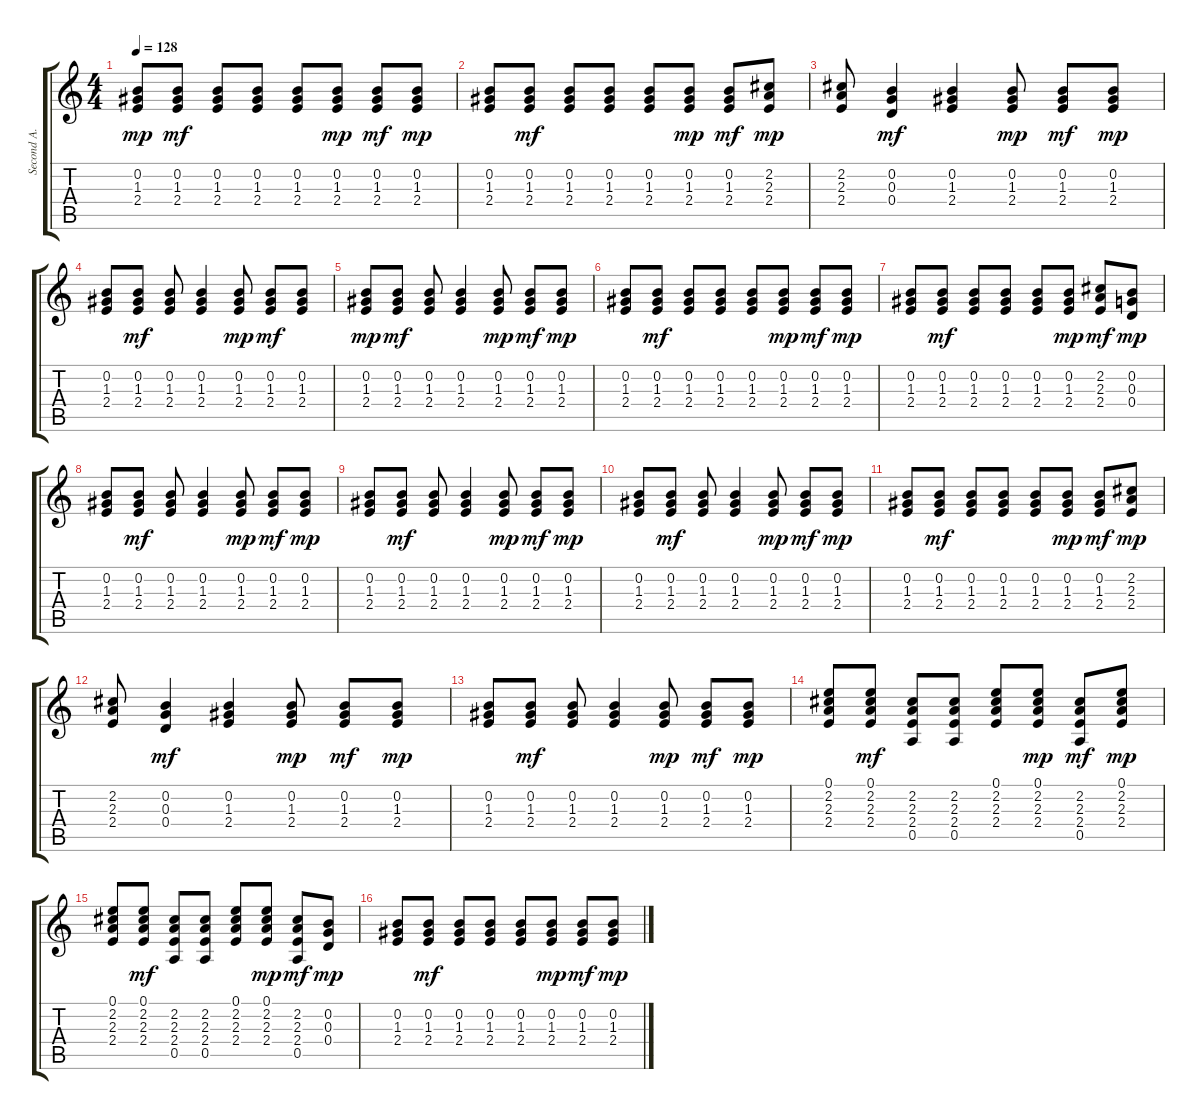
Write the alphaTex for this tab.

\track ("Second A. Guitar" "Second A. ") {instrument acousticguitarsteel}
\staff {score tabs}
\tuning (E4 B3 G3 D3 A2 E2) {hide}
\ts (4 4)
\tempo 128
\clef g2
\ks c
(0.2 1.3 2.4).8{dy mp} (0.2 1.3 2.4).8{dy mf} (0.2 1.3 2.4).8 (0.2 1.3 2.4).8 (0.2 1.3 2.4).8 (0.2 1.3 2.4).8{dy mp} (0.2 1.3 2.4).8{dy mf} (0.2 1.3 2.4).8{dy mp} |
(0.2 1.3 2.4).8 (0.2 1.3 2.4).8{dy mf} (0.2 1.3 2.4).8 (0.2 1.3 2.4).8 (0.2 1.3 2.4).8 (0.2 1.3 2.4).8{dy mp} (0.2 1.3 2.4).8{dy mf} (2.2 2.3 2.4).8{dy mp} |
(2.2 2.3 2.4).8 (0.2 0.3 0.4).4{dy mf} (0.2 1.3 2.4).4 (0.2 1.3 2.4).8{dy mp} (0.2 1.3 2.4).8{dy mf} (0.2 1.3 2.4).8{dy mp} |
(0.2 1.3 2.4).8 (0.2 1.3 2.4).8{dy mf} (0.2 1.3 2.4).8 (0.2 1.3 2.4).4 (0.2 1.3 2.4).8{dy mp} (0.2 1.3 2.4).8{dy mf} (0.2 1.3 2.4).8 |
(0.2 1.3 2.4).8{dy mp} (0.2 1.3 2.4).8{dy mf} (0.2 1.3 2.4).8 (0.2 1.3 2.4).4 (0.2 1.3 2.4).8{dy mp} (0.2 1.3 2.4).8{dy mf} (0.2 1.3 2.4).8{dy mp} |
(0.2 1.3 2.4).8 (0.2 1.3 2.4).8{dy mf} (0.2 1.3 2.4).8 (0.2 1.3 2.4).8 (0.2 1.3 2.4).8 (0.2 1.3 2.4).8{dy mp} (0.2 1.3 2.4).8{dy mf} (0.2 1.3 2.4).8{dy mp} |
(0.2 1.3 2.4).8 (0.2 1.3 2.4).8{dy mf} (0.2 1.3 2.4).8 (0.2 1.3 2.4).8 (0.2 1.3 2.4).8 (0.2 1.3 2.4).8{dy mp} (2.2 2.3 2.4).8{dy mf} (0.2 0.3 0.4).8{dy mp} |
(0.2 1.3 2.4).8 (0.2 1.3 2.4).8{dy mf} (0.2 1.3 2.4).8 (0.2 1.3 2.4).4 (0.2 1.3 2.4).8{dy mp} (0.2 1.3 2.4).8{dy mf} (0.2 1.3 2.4).8{dy mp} |
(0.2 1.3 2.4).8 (0.2 1.3 2.4).8{dy mf} (0.2 1.3 2.4).8 (0.2 1.3 2.4).4 (0.2 1.3 2.4).8{dy mp} (0.2 1.3 2.4).8{dy mf} (0.2 1.3 2.4).8{dy mp} |
(0.2 1.3 2.4).8 (0.2 1.3 2.4).8{dy mf} (0.2 1.3 2.4).8 (0.2 1.3 2.4).4 (0.2 1.3 2.4).8{dy mp} (0.2 1.3 2.4).8{dy mf} (0.2 1.3 2.4).8{dy mp} |
(0.2 1.3 2.4).8 (0.2 1.3 2.4).8{dy mf} (0.2 1.3 2.4).8 (0.2 1.3 2.4).8 (0.2 1.3 2.4).8 (0.2 1.3 2.4).8{dy mp} (0.2 1.3 2.4).8{dy mf} (2.2 2.3 2.4).8{dy mp} |
(2.2 2.3 2.4).8 (0.2 0.3 0.4).4{dy mf} (0.2 1.3 2.4).4 (0.2 1.3 2.4).8{dy mp} (0.2 1.3 2.4).8{dy mf} (0.2 1.3 2.4).8{dy mp} |
(0.2 1.3 2.4).8 (0.2 1.3 2.4).8{dy mf} (0.2 1.3 2.4).8 (0.2 1.3 2.4).4 (0.2 1.3 2.4).8{dy mp} (0.2 1.3 2.4).8{dy mf} (0.2 1.3 2.4).8{dy mp} |
(0.1 2.2 2.3 2.4).8 (0.1 2.2 2.3 2.4).8{dy mf volume 4} (2.2 2.3 2.4 0.5).8 (2.2 2.3 2.4 0.5).8 (0.1 2.2 2.3 2.4).8 (0.1 2.2 2.3 2.4).8{dy mp} (2.2 2.3 2.4 0.5).8{dy mf} (0.1 2.2 2.3 2.4).8{dy mp} |
(0.1 2.2 2.3 2.4).8 (0.1 2.2 2.3 2.4).8{dy mf} (2.2 2.3 2.4 0.5).8 (2.2 2.3 2.4 0.5).8 (0.1 2.2 2.3 2.4).8 (0.1 2.2 2.3 2.4).8{dy mp} (2.2 2.3 2.4 0.5).8{dy mf} (0.2 0.3 0.4).8{dy mp} |
(0.2 1.3 2.4).8 (0.2 1.3 2.4).8{dy mf} (0.2 1.3 2.4).8 (0.2 1.3 2.4).8 (0.2 1.3 2.4).8 (0.2 1.3 2.4).8{dy mp} (0.2 1.3 2.4).8{dy mf} (0.2 1.3 2.4).8{dy mp}
